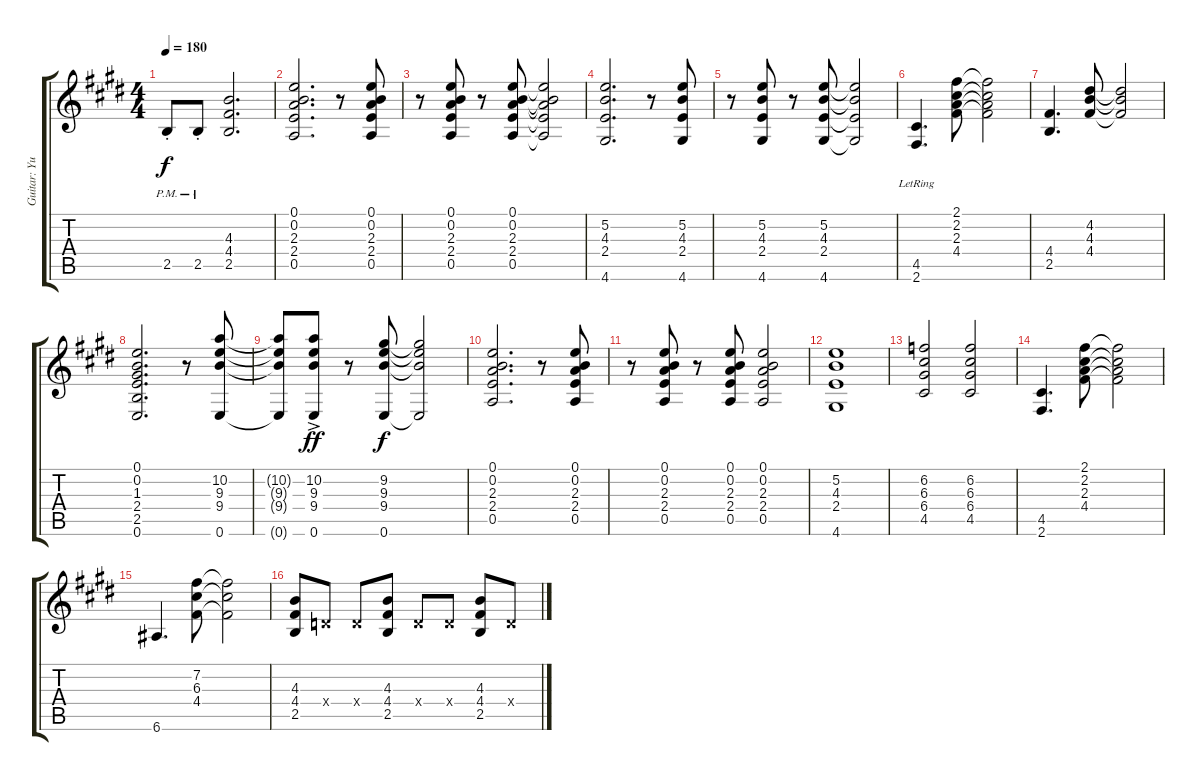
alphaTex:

\track ("Guitar: Yui Hirasawa" "Guitar: Yu") {instrument distortionguitar}
\staff {score tabs}
\tuning (E4 B3 G3 D3 A2 E2) {hide}
\ts (4 4)
\tempo 180
\clef g2
\ks e
2.5{pm st}.8{dy f} 2.5{pm st}.8 (4.3 4.4 2.5).2{d} |
(0.1 0.2 2.3 2.4 0.5).2{d} r.8 (0.1 0.2 2.3 2.4 0.5).8 |
r.8 (0.1 0.2 2.3 2.4 0.5).8 r.8 (0.1 0.2 2.3 2.4 0.5).8 (0.1{t} 0.2{t} 2.3{t} 2.4{t} 0.5{t}).2 |
(5.2 4.3 2.4 4.6).2{d} r.8 (5.2 4.3 2.4 4.6).8 |
r.8 (5.2 4.3 2.4 4.6).8 r.8 (5.2 4.3 2.4 4.6).8 (5.2{t} 4.3{t} 2.4{t} 4.6{t}).2 |
(4.5{lr} 2.6{lr}).4{d} (2.1 2.2 2.3 4.4).8 (2.1{t} 2.2{t} 2.3{t} 4.4{t}).2 |
(4.4 2.5).4{d} (4.2 4.3 4.4).8 (4.2{t} 4.3{t} 4.4{t}).2 |
(0.1 0.2 1.3 2.4 2.5 0.6).2{d} r.8 (10.2 9.3 9.4 0.6).8 |
(10.2{t} 9.3{t} 9.4{t} 0.6{t}).8 (10.2{ac} 9.3{ac} 9.4{ac} 0.6{ac}).8{dy ff} r.8 (9.2 9.3 9.4 0.6).8{dy f} (9.2{t} 9.3{t} 9.4{t} 0.6{t}).2 |
(0.1 0.2 2.3 2.4 0.5).2{d} r.8 (0.1 0.2 2.3 2.4 0.5).8 |
r.8 (0.1 0.2 2.3 2.4 0.5).8 r.8 (0.1 0.2 2.3 2.4 0.5).8 (0.1 0.2 2.3 2.4 0.5).2 |
(5.2 4.3 2.4 4.6).1 |
(6.2 6.3 6.4 4.5).2 (6.2 6.3 6.4 4.5).2 |
(4.5 2.6).4{d} (2.1 2.2 2.3 4.4).8 (2.1{t} 2.2{t} 2.3{t} 4.4{t}).2 |
6.6.4{d} (7.2 6.3 4.4).8 (7.2{t} 6.3{t} 4.4{t}).2 |
(4.3 4.4 2.5).8 0.4{x}.8 0.4{x}.8 (4.3 4.4 2.5).8 0.4{x}.8 0.4{x}.8 (4.3 4.4 2.5).8 0.4{x}.8
